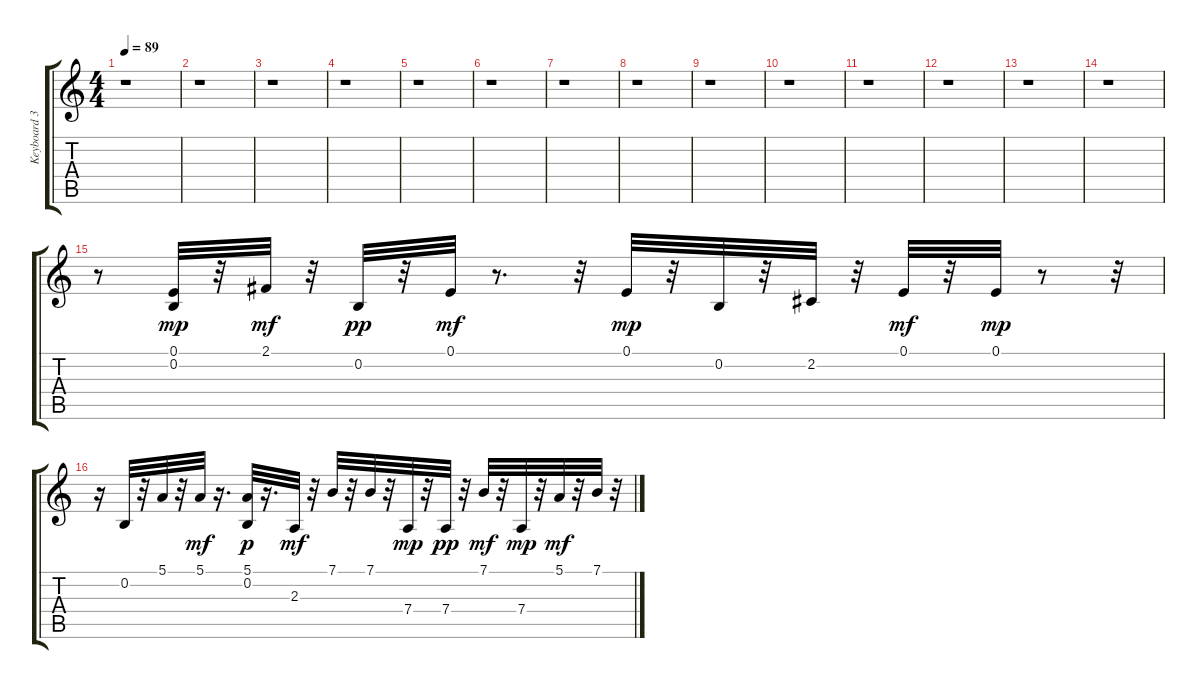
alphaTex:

\track ("Keyboard 3" "Keyboard 3") {instrument rockorgan}
\staff {score tabs}
\tuning (E4 B3 G3 D3 A2 E2) {hide}
\ts (4 4)
\tempo 89
\clef g2
\ks c
r.1{dy mp} |
r.1 |
r.1 |
r.1 |
r.1 |
r.1 |
r.1 |
r.1 |
r.1 |
r.1 |
r.1 |
r.1 |
r.1 |
r.1 |
r.8 (0.1 0.2).32 r.32 2.1.32{dy mf} r.32 0.2.32{dy pp} r.32 0.1.32{dy mf} r.8{d} r.32 0.1.32{dy mp} r.32 0.2.32 r.32 2.2.32 r.32 0.1.32{dy mf} r.32 0.1.32{dy mp} r.8 r.32 |
r.16 0.2.32 r.32 5.1.32 r.32 5.1.32{dy mf} r.16{d} (5.1 0.2).32{dy p} r.16{d} 2.3.32{dy mf} r.32 7.1.32 r.32 7.1.32 r.32 7.4.32{dy mp} r.32 7.4.32{dy pp} r.32 7.1.32{dy mf} r.32 7.4.32{dy mp} r.32 5.1.32{dy mf} r.32 7.1.32 r.32
